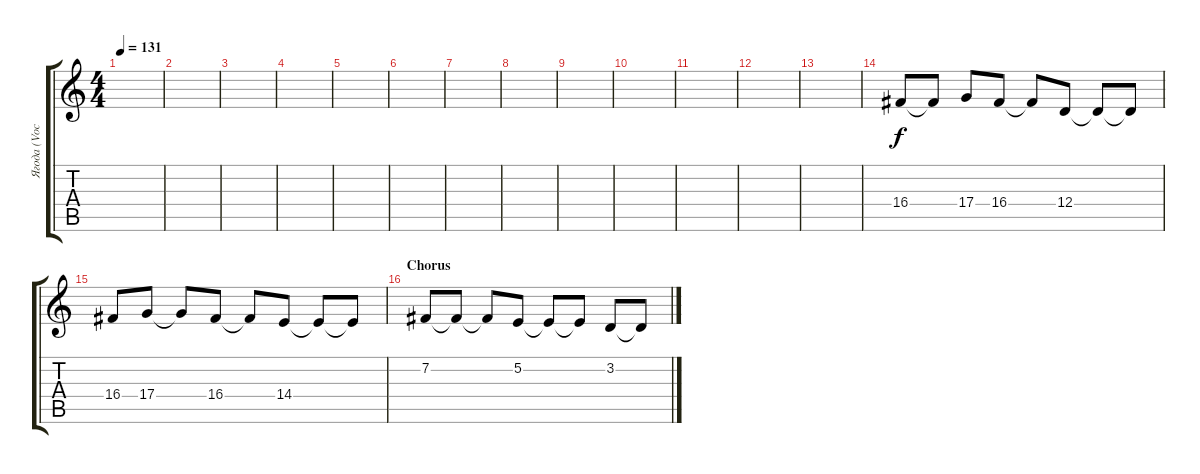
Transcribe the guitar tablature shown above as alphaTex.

\track ("Ягода (Vocal)" "Ягода (Voc") {instrument lead6voice}
\staff {score tabs}
\tuning (E4 B3 G3 D3 A2 E2) {hide}
\ts (4 4)
\tempo 131
\clef g2
\ks c
|
|
|
|
|
|
|
|
|
|
|
|
|
16.4.8 16.4{t}.8 17.4.8 16.4.8 16.4{t}.8 12.4.8 12.4{t}.8 12.4{t}.8 |
16.4.8 17.4.8 17.4{t}.8 16.4.8 16.4{t}.8 14.4.8 14.4{t}.8 14.4{t}.8 |
\section ("" "Chorus")
7.2.8 7.2{t}.8 7.2{t}.8 5.2.8 5.2{t}.8 5.2{t}.8 3.2.8 3.2{t}.8
